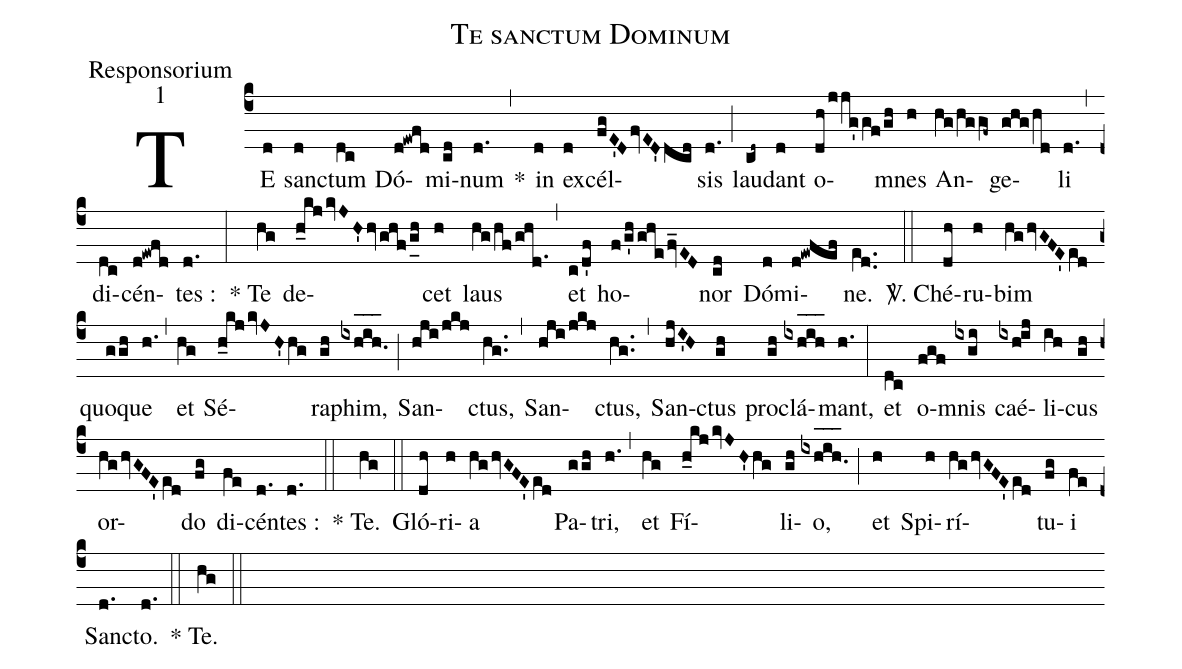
name:Te sanctum Dominum;
office-part:Responsorium;
mode:1;
%%
(c4) TE(d) san(d)ctum(dc) Dó(d!ewfd)mi(cd)num(d.) *(,) in(d) ex(d)cél(fgE'DfvED'dcd)sis(d.) (;) lau(cd~)dant(d) o(dh/jjg'gf/gh)mnes(h) An(hg/hggf~)ge(ghg/hd)li(d.) (,) di(dc)cén(d!ewfd)tes :(d.) (:) * Te(hg) de(h_kjkvJH'hvghf/g_[uh:l]h)cet(h) laus(hg/hf/ghd.1) (,) et(c/d'f) ho(f/g'h/ghefv_ED)nor(cd) Dó(d)mi(d!ewfef)ne.(e[ll:1]d..) (::)
<sp>V/</sp>. Ché(dh)ru(h)bim(hghvGFE'e[ll:1]d) quo(ggh)que(h.) (,) et(hg) Sé(h_kjkvJH'hg)ra(gh)phim,(ixh_[oh:h]i_[oh:h]h._[oh:h]) (;) San(hji/jkj)ctus,(hg..) (,) San(hji/jkj)ctus,(hg..) (,) San(hjI'H)ctus(gh) pro(gh)clá(ixh_[oh:h]i_[oh:h]h_[oh:h])mant,(h.) (:) et(dc) o(fgf)mnis(ixgi) caé(ixhij)li(ih)cus(gh) or(hghvGFE'e[ll:1]d)do(fg) di(fe)cén(d.)tes :(d.) (::) * Te.(hg) (::)
Gló(dh)ri(h)a(hghvGFE'e[ll:1]d) Pa(ggh)tri,(h.) (,) et(hg) Fí(h_kjkvJH'hg)li(gh)o,(ixh_[oh:h]i_[oh:h]h._[oh:h]) (;) et(h) Spi(h)rí(hghvGFE'e[ll:1]d)tu(fg)i(fe) San(d.)cto.(d.) (::) * Te.(hg) (::)
